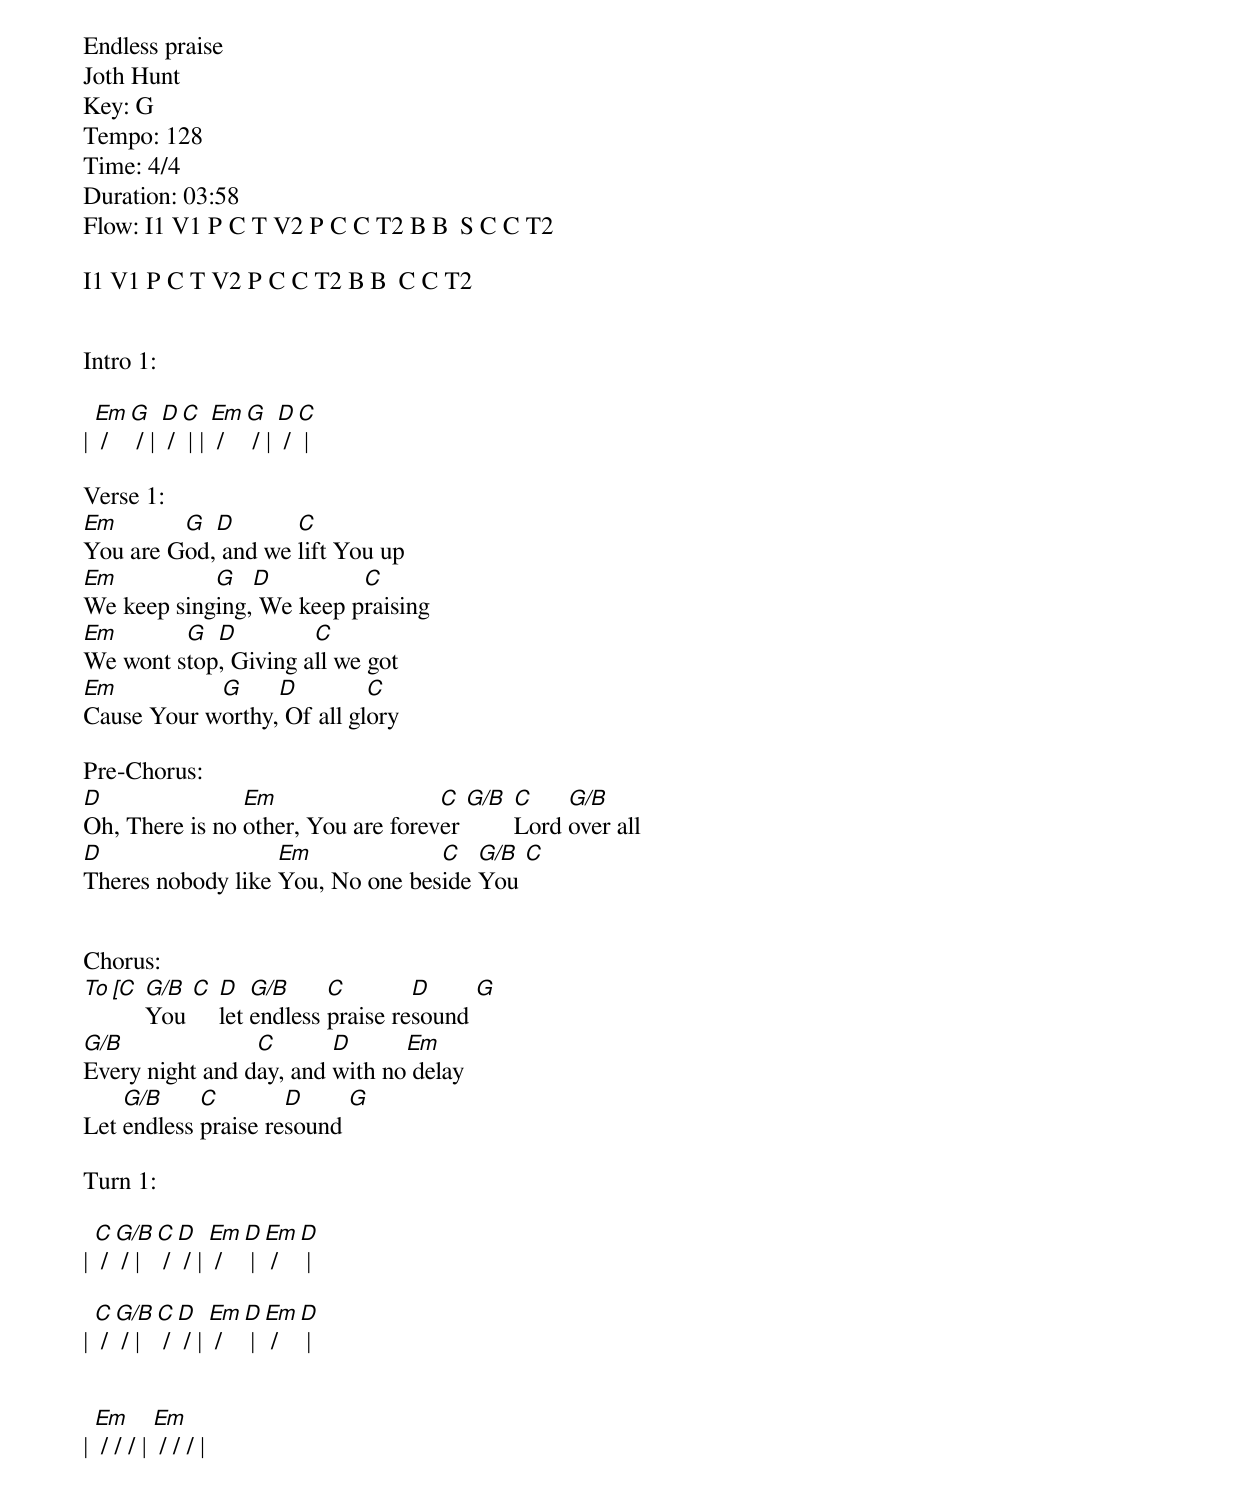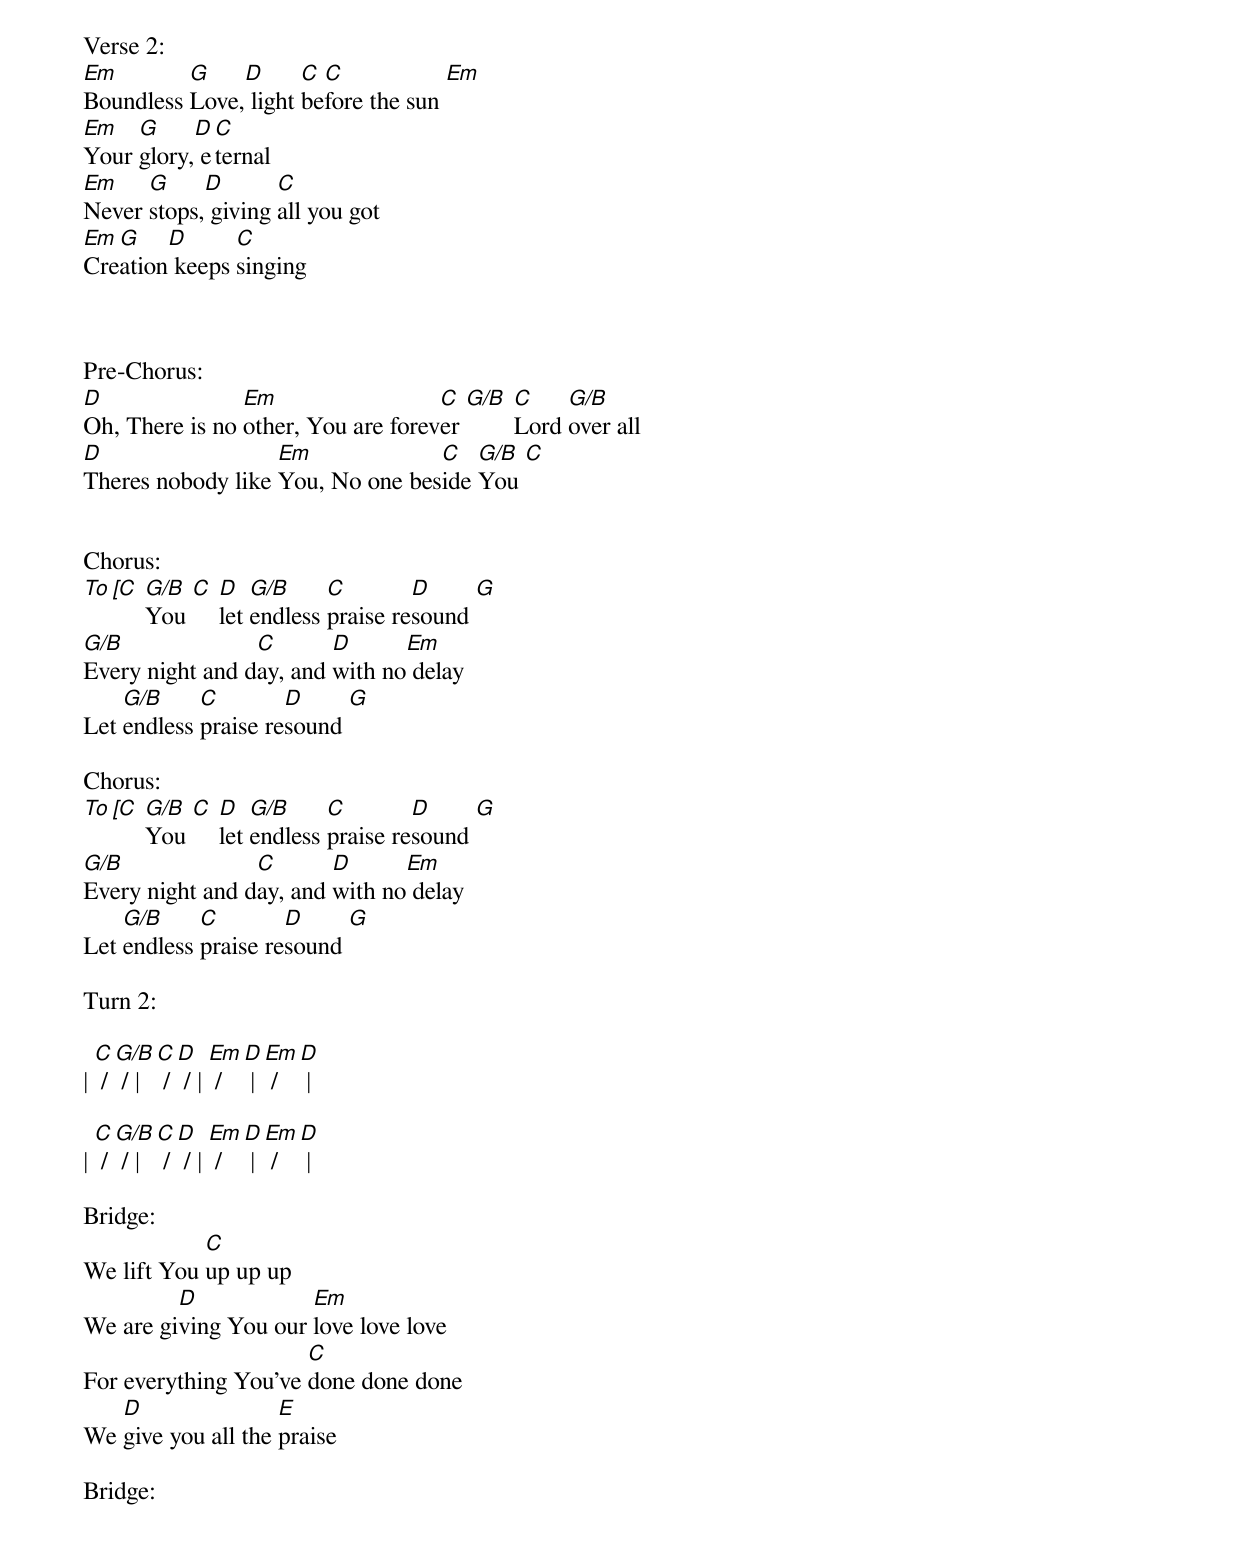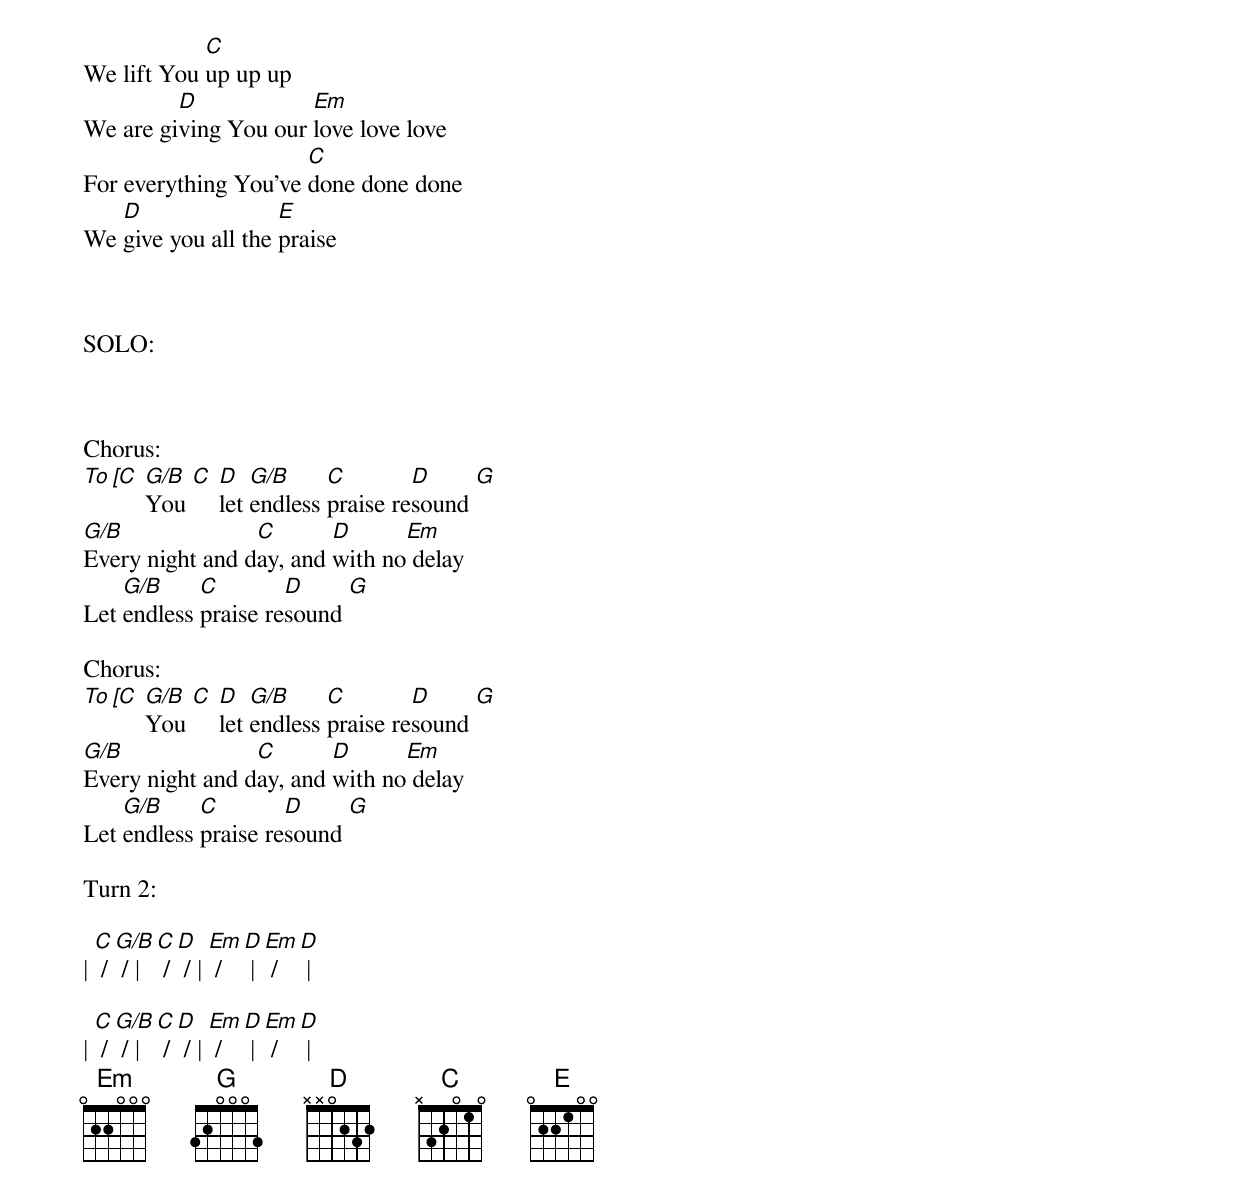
Endless praise
Joth Hunt
Key: G
Tempo: 128
Time: 4/4
Duration: 03:58
Flow: I1 V1 P C T V2 P C C T2 B B  S C C T2

I1 V1 P C T V2 P C C T2 B B  C C T2


Intro 1:

| [Em] / [G] / | [D] / [C] | | [Em] / [G] / | [D] / [C] |

Verse 1:
[Em]You are G[G]od,[D] and we [C]lift You up
[Em]We keep sing[G]ing,[D] We keep p[C]raising
[Em]We wont s[G]top[D], Giving a[C]ll we got
[Em]Cause Your w[G]orthy,[D] Of all gl[C]ory

Pre-Chorus:
[D]Oh, There is no [Em]other, You are forev[C]er [G/B] [C]Lord [G/B]over all
[D]Theres nobody like [Em]You, No one bes[C]ide [G/B]You [C]


Chorus:
[To [C] [G/B]You [C] [D]let [G/B]endless [C]praise re[D]sound [G]
[G/B]Every night and d[C]ay, and [D]with no[Em] delay
Let [G/B]endless [C]praise re[D]sound [G]

Turn 1:

| [C] / [G/B] / | [C] / [D] / | [Em] / [D] | [Em] / [D] |

| [C] / [G/B] / | [C] / [D] / | [Em] / [D] | [Em] / [D] |


| [Em] / / / | [Em] / / / |


Verse 2:
[Em]Boundless [G]Love,[D] light [C]be[C]fore the sun [Em]
[Em]Your [G]glory,[D] e[C]ternal
[Em]Never [G]stops,[D] giving [C]all you got
[Em]Cre[G]ation[D] keeps [C]singing



Pre-Chorus:
[D]Oh, There is no [Em]other, You are forev[C]er [G/B] [C]Lord [G/B]over all
[D]Theres nobody like [Em]You, No one bes[C]ide [G/B]You [C]


Chorus:
[To [C] [G/B]You [C] [D]let [G/B]endless [C]praise re[D]sound [G]
[G/B]Every night and d[C]ay, and [D]with no[Em] delay
Let [G/B]endless [C]praise re[D]sound [G]

Chorus:
[To [C] [G/B]You [C] [D]let [G/B]endless [C]praise re[D]sound [G]
[G/B]Every night and d[C]ay, and [D]with no[Em] delay
Let [G/B]endless [C]praise re[D]sound [G]

Turn 2:

| [C] / [G/B] / | [C] / [D] / | [Em] / [D] | [Em] / [D] |

| [C] / [G/B] / | [C] / [D] / | [Em] / [D] | [Em] / [D] |

Bridge:
We lift You [C]up up up
We are gi[D]ving You our [Em]love love love
For everything You've [C]done done done
We [D]give you all the [E]praise

Bridge:
We lift You [C]up up up
We are gi[D]ving You our [Em]love love love
For everything You've [C]done done done
We [D]give you all the [E]praise



SOLO:



Chorus:
[To [C] [G/B]You [C] [D]let [G/B]endless [C]praise re[D]sound [G]
[G/B]Every night and d[C]ay, and [D]with no[Em] delay
Let [G/B]endless [C]praise re[D]sound [G]

Chorus:
[To [C] [G/B]You [C] [D]let [G/B]endless [C]praise re[D]sound [G]
[G/B]Every night and d[C]ay, and [D]with no[Em] delay
Let [G/B]endless [C]praise re[D]sound [G]

Turn 2:

| [C] / [G/B] / | [C] / [D] / | [Em] / [D] | [Em] / [D] |

| [C] / [G/B] / | [C] / [D] / | [Em] / [D] | [Em] / [D] |
